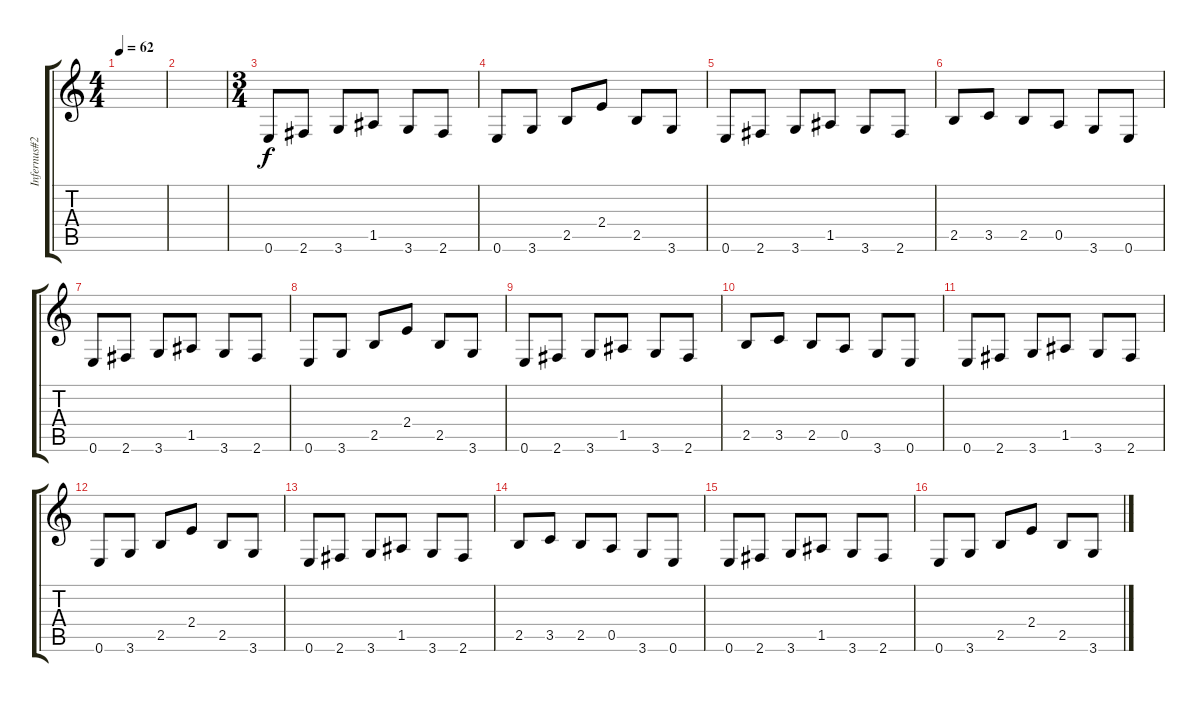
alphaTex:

\track ("Infernus#2" "Infernus#2") {instrument distortionguitar}
\staff {score tabs}
\tuning (E4 B3 G3 D3 A2 E2) {hide}
\ts (4 4)
\tempo 62
\clef g2
\ks c
|
|
\ts (3 4)
0.6.8 2.6.8 3.6.8 1.5.8 3.6.8 2.6.8 |
0.6.8 3.6.8 2.5.8 2.4.8 2.5.8 3.6.8 |
0.6.8 2.6.8 3.6.8 1.5.8 3.6.8 2.6.8 |
2.5.8 3.5.8 2.5.8 0.5.8 3.6.8 0.6.8 |
0.6.8 2.6.8 3.6.8 1.5.8 3.6.8 2.6.8 |
0.6.8 3.6.8 2.5.8 2.4.8 2.5.8 3.6.8 |
0.6.8 2.6.8 3.6.8 1.5.8 3.6.8 2.6.8 |
2.5.8 3.5.8 2.5.8 0.5.8 3.6.8 0.6.8 |
0.6.8 2.6.8 3.6.8 1.5.8 3.6.8 2.6.8 |
0.6.8 3.6.8 2.5.8 2.4.8 2.5.8 3.6.8 |
0.6.8 2.6.8 3.6.8 1.5.8 3.6.8 2.6.8 |
2.5.8 3.5.8 2.5.8 0.5.8 3.6.8 0.6.8 |
0.6.8 2.6.8 3.6.8 1.5.8 3.6.8 2.6.8 |
0.6.8 3.6.8 2.5.8 2.4.8 2.5.8 3.6.8
